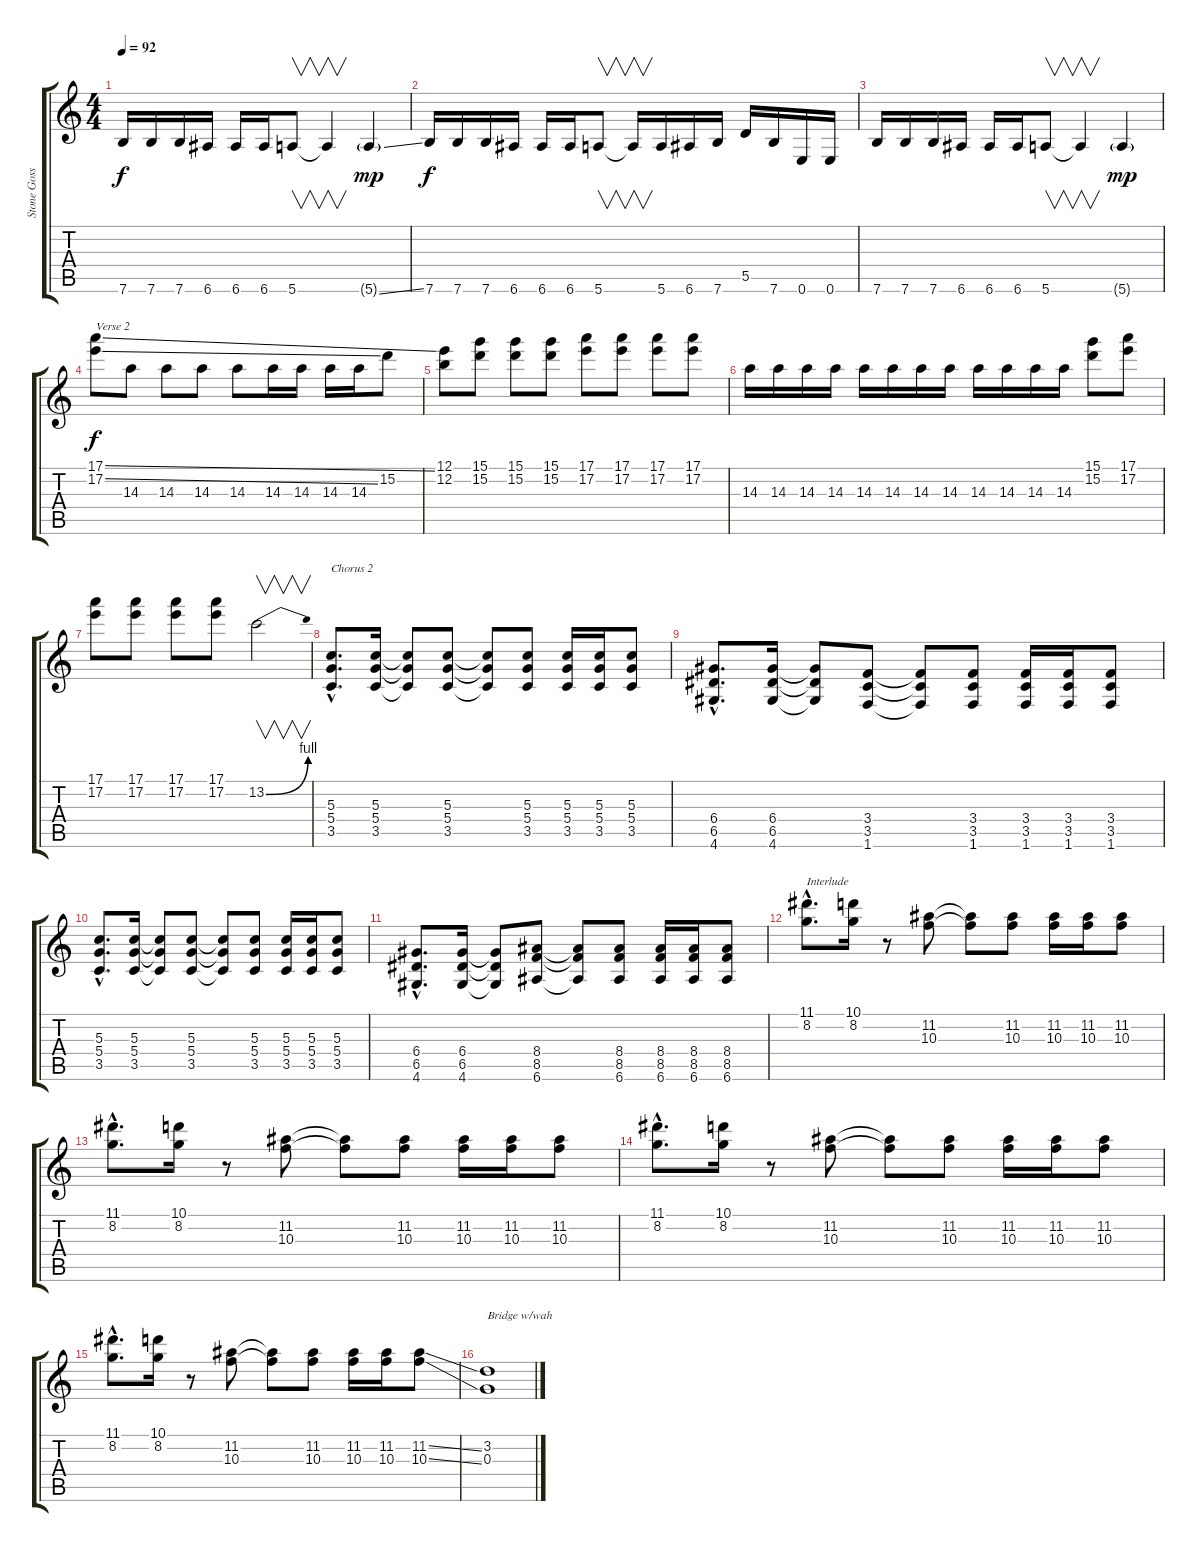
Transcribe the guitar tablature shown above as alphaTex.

\track ("Stone Gossard" "Stone Goss") {instrument overdrivenguitar}
\staff {score tabs}
\tuning (E4 B3 G3 D3 A2 E2) {hide}
\ts (4 4)
\tempo 92
\clef g2
\ks c
7.6.16{dy f} 7.6.16 7.6.16 6.6.16 6.6.16 6.6.16 5.6.8{v} 5.6{t}.4{v} 5.6{ss g}.4{dy mp} |
7.6.16{dy f} 7.6.16 7.6.16 6.6.16 6.6.16 6.6.16 5.6.8{v} 5.6{t}.16{v} 5.6.16 6.6.16 7.6.16 5.5.16 7.6.16 0.6.16 0.6.16 |
7.6.16 7.6.16 7.6.16 6.6.16 6.6.16 6.6.16 5.6.8{v} 5.6{t}.4{v} 5.6{g}.4{dy mp} |
(17.1{ss} 17.2{ss}).8{txt "Verse 2" dy f} 14.3.8 14.3.8 14.3.8 14.3.8 14.3.16 14.3.16 14.3.16 14.3.16 15.2.8 |
(12.1 12.2).8 (15.1 15.2).8 (15.1 15.2).8 (15.1 15.2).8 (17.1 17.2).8 (17.1 17.2).8 (17.1 17.2).8 (17.1 17.2).8 |
14.3.16 14.3.16 14.3.16 14.3.16 14.3.16 14.3.16 14.3.16 14.3.16 14.3.16 14.3.16 14.3.16 14.3.16 (15.1 15.2).8 (17.1 17.2).8 |
(17.1 17.2).8 (17.1 17.2).8 (17.1 17.2).8 (17.1 17.2).8 13.2{be (bend 0 0 60 4)}.2{v} |
(5.3{hac} 5.4{hac} 3.5{hac}).8{d txt "Chorus 2"} (5.3 5.4 3.5).16 (5.3{t} 5.4{t} 3.5{t}).8 (5.3 5.4 3.5).8 (5.3{t} 5.4{t} 3.5{t}).8 (5.3 5.4 3.5).8 (5.3 5.4 3.5).16 (5.3 5.4 3.5).16 (5.3 5.4 3.5).8 |
(6.4{hac} 6.5{hac} 4.6{hac}).8{d} (6.4 6.5 4.6).16 (6.4{t} 6.5{t} 4.6{t}).8 (3.4 3.5 1.6).8 (3.4{t} 3.5{t} 1.6{t}).8 (3.4 3.5 1.6).8 (3.4 3.5 1.6).16 (3.4 3.5 1.6).16 (3.4 3.5 1.6).8 |
(5.3{hac} 5.4{hac} 3.5{hac}).8{d} (5.3 5.4 3.5).16 (5.3{t} 5.4{t} 3.5{t}).8 (5.3 5.4 3.5).8 (5.3{t} 5.4{t} 3.5{t}).8 (5.3 5.4 3.5).8 (5.3 5.4 3.5).16 (5.3 5.4 3.5).16 (5.3 5.4 3.5).8 |
(6.4{hac} 6.5{hac} 4.6{hac}).8{d} (6.4 6.5 4.6).16 (6.4{t} 6.5{t} 4.6{t}).8 (8.4 8.5 6.6).8 (8.4{t} 8.5{t} 6.6{t}).8 (8.4 8.5 6.6).8 (8.4 8.5 6.6).16 (8.4 8.5 6.6).16 (8.4 8.5 6.6).8 |
(11.1{hac} 8.2{hac}).8{d txt "Interlude"} (10.1 8.2).16 r.8 (11.2 10.3).8 (11.2{t} 10.3{t}).8 (11.2 10.3).8 (11.2 10.3).16 (11.2 10.3).16 (11.2 10.3).8 |
(11.1{hac} 8.2{hac}).8{d} (10.1 8.2).16 r.8 (11.2 10.3).8 (11.2{t} 10.3{t}).8 (11.2 10.3).8 (11.2 10.3).16 (11.2 10.3).16 (11.2 10.3).8 |
(11.1{hac} 8.2{hac}).8{d} (10.1 8.2).16 r.8 (11.2 10.3).8 (11.2{t} 10.3{t}).8 (11.2 10.3).8 (11.2 10.3).16 (11.2 10.3).16 (11.2 10.3).8 |
(11.1{hac} 8.2{hac}).8{d} (10.1 8.2).16 r.8 (11.2 10.3).8 (11.2{t} 10.3{t}).8 (11.2 10.3).8 (11.2 10.3).16 (11.2 10.3).16 (11.2{ss} 10.3{ss}).8 |
(3.2 0.3).1{txt "Bridge w/wah"}
